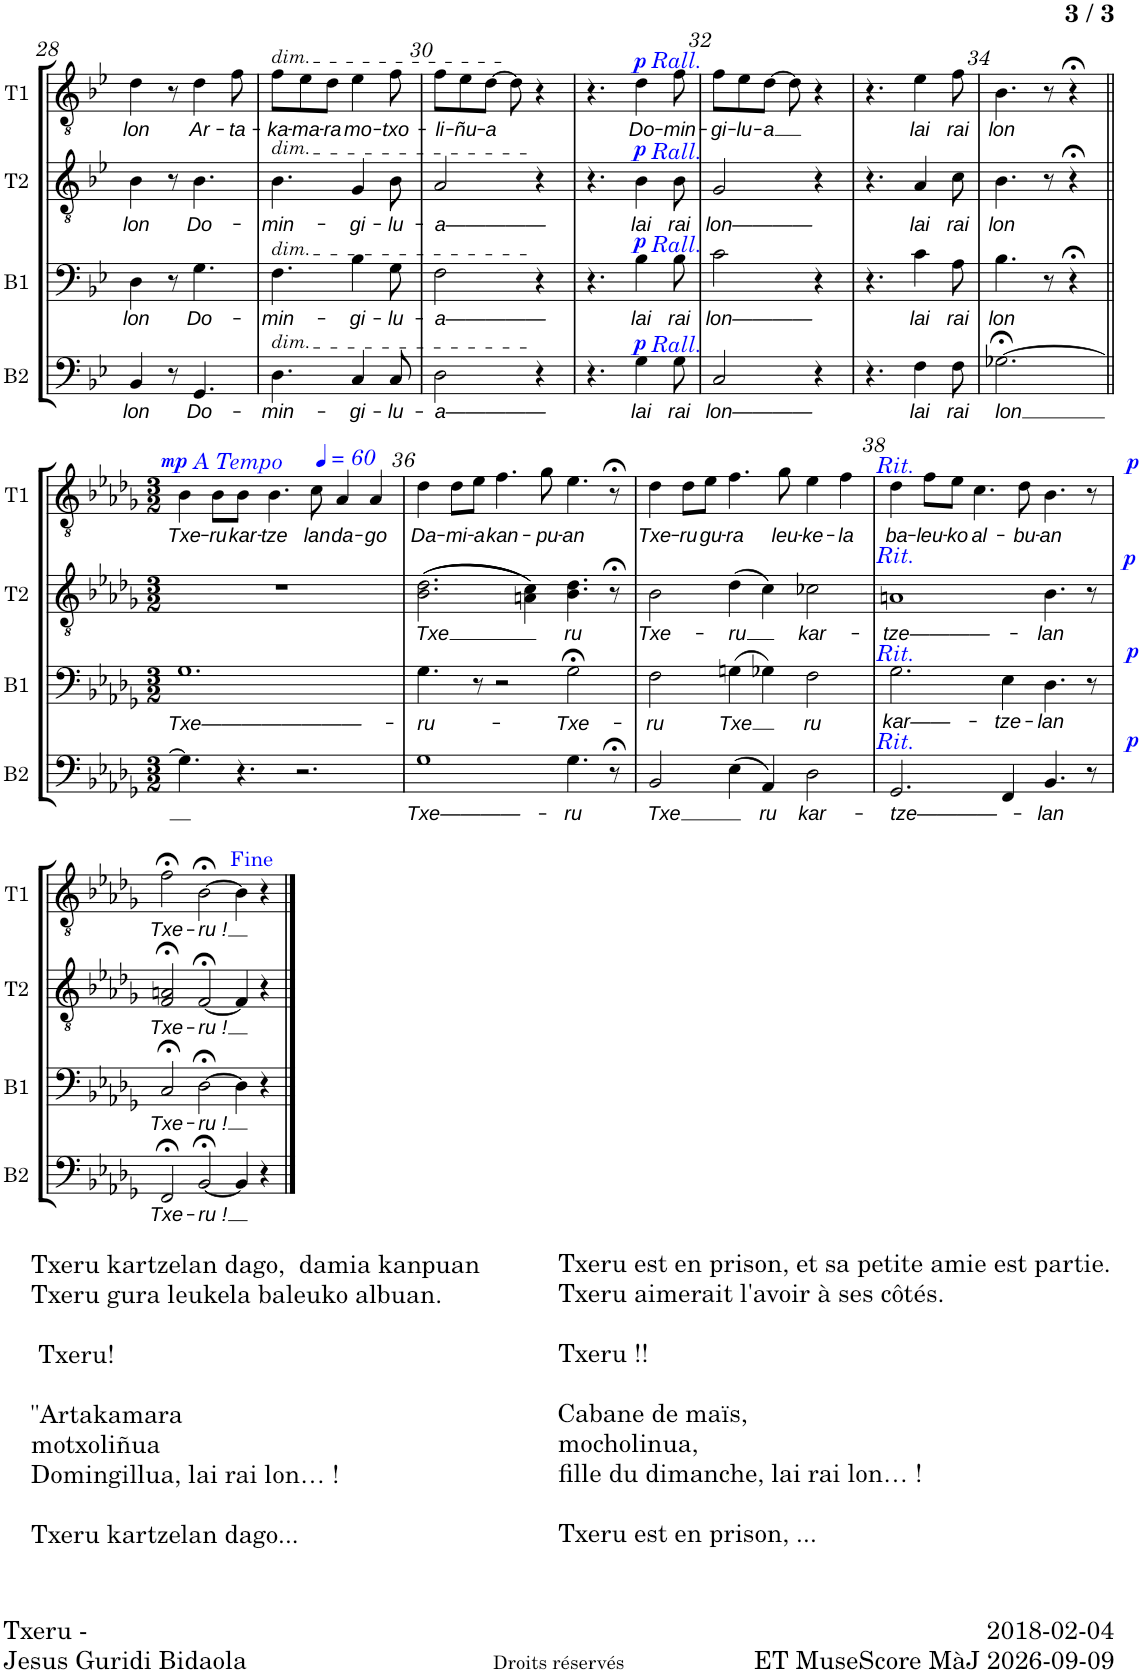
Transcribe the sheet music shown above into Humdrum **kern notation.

**kern	**text	**dynam	**kern	**text	**dynam	**kern	**text	**dynam	**kern	**text	**dynam
*part4	*part4	*part4	*part3	*part3	*part3	*part2	*part2	*part2	*part1	*part1	*part1
*staff4	*staff4	*staff4	*staff3	*staff3	*staff3	*staff2	*staff2	*staff2	*staff1	*staff1	*staff1
*I"Basse	*	*	*I"Baryton	*	*	*I"Ténor 2	*	*	*I"Ténor 1	*	*
*I'B2	*	*	*I'B1	*	*	*I'T2	*	*	*I'T1	*	*
!!LO:PB:g=z
*clefF4	*	*	*clefF4	*	*	*clefGv2	*	*	*clefGv2	*	*
*k[b-e-]	*	*	*k[b-e-]	*	*	*k[b-e-]	*	*	*k[b-e-]	*	*
*M6/8	*	*	*M6/8	*	*	*M6/8	*	*	*M6/8	*	*
=28	=28	=28	=28	=28	=28	=28	=28	=28	=28	=28	=28
!	!LO:LY:b	!	!	!LO:LY:b	!	!	!LO:LY:b	!	!	!LO:LY:b	!
4BB-/	lon	.	4D\	lon	.	4B-\	lon	.	4d\	lon	.
8r	.	.	8r	.	.	8r	.	.	8r	.	.
!	!LO:LY:b	!	!	!LO:LY:b	!	!	!LO:LY:b	!	!	!LO:LY:b	!
4.GG/	Do-	.	4.G\	Do-	.	4.B-\	Do-	.	4d\	Ar-	.
!	!	!	!	!	!	!	!	!	!	!LO:LY:b	!
.	.	.	.	.	.	.	.	.	8f\	-ta-	.
=29	=29	=29	=29	=29	=29	=29	=29	=29	=29	=29	=29
!	!	!	!	!	!	!	!	!	!LO:TX:a:i:t=dim.	!	!
!	!	!	!	!	!	!LO:TX:a:i:t=dim.	!	!	!	!	!
!	!	!	!LO:TX:a:i:t=dim.	!	!	!	!	!	!	!	!
!LO:TX:a:i:t=dim.	!	!	!	!	!	!	!	!	!	!	!
!	!LO:LY:b	!	!	!LO:LY:b	!	!	!LO:LY:b	!	!	!LO:LY:b	!
4.D\	-min-	.	4.F\	-min-	.	4.B-\	-min-	.	8f\L	-ka-	.
!	!	!	!	!	!	!	!	!	!	!LO:LY:b	!
.	.	.	.	.	.	.	.	.	8e-\	-ma-	.
!	!	!	!	!	!	!	!	!	!	!LO:LY:b	!
.	.	.	.	.	.	.	.	.	8d\J	-ra	.
!	!LO:LY:b	!	!	!LO:LY:b	!	!	!LO:LY:b	!	!	!LO:LY:b	!
4C/	-gi-	.	4B-\	-gi-	.	4G/	-gi-	.	4e-\	mo-	.
!	!LO:LY:b	!	!	!LO:LY:b	!	!	!LO:LY:b	!	!	!LO:LY:b	!
8C/	-lu-	.	8G\	-lu-	.	8B-\	-lu-	.	8f\	-txo-	.
=30	=30	=30	=30	=30	=30	=30	=30	=30	=30	=30	=30
!	!LO:LY:b	!	!	!LO:LY:b	!	!	!LO:LY:b	!	!	!LO:LY:b	!
2D\	-a—————	.	2F\	-a—————	.	2A/	-a—————	.	8f\L	-li-	.
!	!	!	!	!	!	!	!	!	!	!LO:LY:b	!
.	.	.	.	.	.	.	.	.	8e-\	-ñu-	.
!	!	!	!	!	!	!	!	!	!	!LO:LY:b	!
.	.	.	.	.	.	.	.	.	[8d\J	-a	.
.	.	.	.	.	.	.	.	.	8d\]	.	.
4r	.	.	4r	.	.	4r	.	.	4r	.	.
=31	=31	=31	=31	=31	=31	=31	=31	=31	=31	=31	=31
4.r	.	.	4.r	.	.	4.r	.	.	4.r	.	.
!	!	!	!	!	!	!	!	!	!LO:TX:a:i:color=#0000FF:t=Rall.	!	!
!	!	!	!	!	!	!LO:TX:a:i:color=#0000FF:t=Rall.	!	!	!	!	!
!	!	!	!LO:TX:a:i:color=#0000FF:t=Rall.	!	!	!	!	!	!	!	!
!LO:TX:a:i:color=#0000FF:t=Rall.	!	!	!	!	!	!	!	!	!	!	!
!	!LO:LY:b	!LO:DY:a	!	!LO:LY:b	!LO:DY:a	!	!LO:LY:b	!LO:DY:a	!	!LO:LY:b	!LO:DY:a
4G\	lai	p	4B-\	lai	p	4B-\	lai	p	4d\	Do-	p
!	!LO:LY:b	!	!	!LO:LY:b	!	!	!LO:LY:b	!	!	!LO:LY:b	!
8G\	rai	.	8B-\	rai	.	8B-\	rai	.	8f\	-min-	.
=32	=32	=32	=32	=32	=32	=32	=32	=32	=32	=32	=32
!	!LO:LY:b	!	!	!LO:LY:b	!	!	!LO:LY:b	!	!	!LO:LY:b	!
2C/	lon————	.	2c\	lon————	.	2G/	lon————	.	8f\L	-gi-	.
!	!	!	!	!	!	!	!	!	!	!LO:LY:b	!
.	.	.	.	.	.	.	.	.	8e-\	-lu-	.
!	!	!	!	!	!	!	!	!	!	!LO:LY:b	!
.	.	.	.	.	.	.	.	.	[8d\J	-a	.
.	.	.	.	.	.	.	.	.	8d\]	.	.
4r	.	.	4r	.	.	4r	.	.	4r	.	.
=33	=33	=33	=33	=33	=33	=33	=33	=33	=33	=33	=33
4.r	.	.	4.r	.	.	4.r	.	.	4.r	.	.
!	!LO:LY:b	!	!	!LO:LY:b	!	!	!LO:LY:b	!	!	!LO:LY:b	!
4F\	lai	.	4c\	lai	.	4A/	lai	.	4e-\	lai	.
!	!LO:LY:b	!	!	!LO:LY:b	!	!	!LO:LY:b	!	!	!LO:LY:b	!
8F\	rai	.	8A\	rai	.	8c\	rai	.	8f\	rai	.
=34	=34	=34	=34	=34	=34	=34	=34	=34	=34	=34	=34
!	!LO:LY:b	!	!	!LO:LY:b	!	!	!LO:LY:b	!	!	!LO:LY:b	!
[2.G-X;<\	lon	.	4.B-\	lon	.	4.B-\	lon	.	4.B-\	lon	.
.	.	.	8r	.	.	8r	.	.	8r	.	.
.	.	.	4r;<	.	.	4r;<	.	.	4r;<	.	.
!!LO:LB:g=z
=35||	=35||	=35||	=35||	=35||	=35||	=35||	=35||	=35||	=35||	=35||	=35||
*k[b-e-a-d-g-]	*	*	*k[b-e-a-d-g-]	*	*	*k[b-e-a-d-g-]	*	*	*k[b-e-a-d-g-]	*	*
*M3/2	*	*	*M3/2	*	*	*M3/2	*	*	*M3/2	*	*
!	!	!	!	!	!	!	!	!	!LO:TX:a:i:color=#0000FF:t=A Tempo	!	!
!	!	!	!	!LO:LY:b	!	!	!	!	!	!LO:LY:b	!LO:DY:a
4.G-\]	.	.	1.G-	Txe————————-	.	1.r	.	.	4B-\	Txe-	mp
!	!	!	!	!	!	!	!	!	!	!LO:LY:b	!
.	.	.	.	.	.	.	.	.	8B-\L	-ru	.
!	!	!	!	!	!	!	!	!	!	!LO:LY:b	!
4.r	.	.	.	.	.	.	.	.	8B-\J	kar-	.
!	!	!	!	!	!	!	!	!	!	!LO:LY:b	!
.	.	.	.	.	.	.	.	.	4.B-\	-tze	.
2.r	.	.	.	.	.	.	.	.	.	.	.
*	*	*	*	*	*	*	*	*	*MM60	*	*
!	!	!	!	!	!	!	!	!	!	!LO:LY:b	!
.	.	.	.	.	.	.	.	.	8c\	lan	.
!	!	!	!	!	!	!	!	!	!	!LO:LY:b	!
.	.	.	.	.	.	.	.	.	4A-/	da-	.
!	!	!	!	!	!	!	!	!	!	!LO:LY:b	!
.	.	.	.	.	.	.	.	.	4A-/	-go	.
=36	=36	=36	=36	=36	=36	=36	=36	=36	=36	=36	=36
!	!LO:LY:b	!	!	!LO:LY:b	!	!	!LO:LY:b	!	!	!LO:LY:b	!
1G-	Txe————-	.	4.G-\	-ru-	.	((2.B-\ 2.d-\	-Txe	.	4d-\	Da-	.
!	!	!	!	!	!	!	!	!	!	!LO:LY:b	!
.	.	.	.	.	.	.	.	.	8d-\L	-mi-	.
!	!	!	!	!	!	!	!	!	!	!LO:LY:b	!
.	.	.	8r	.	.	.	.	.	8e-\J	-a	.
!	!	!	!	!	!	!	!	!	!	!LO:LY:b	!
.	.	.	2r	.	.	.	.	.	4.f\	kan-	.
.	.	.	.	.	.	4An\ 4c\))	.	.	.	.	.
!	!	!	!	!	!	!	!	!	!	!LO:LY:b	!
.	.	.	.	.	.	.	.	.	8g-\	-pu-	.
!	!LO:LY:b	!	!	!LO:LY:b	!	!	!LO:LY:b	!	!	!LO:LY:b	!
4.G-\	-ru	.	2G-;<\	-Txe-	.	4.B-\ 4.d-\	ru	.	4.e-\	-an	.
8r;<	.	.	.	.	.	8r;<	.	.	8r;<	.	.
=37	=37	=37	=37	=37	=37	=37	=37	=37	=37	=37	=37
!	!LO:LY:b	!	!	!LO:LY:b	!	!	!LO:LY:b	!	!	!LO:LY:b	!
2BB-/	-Txe	.	2F\	-ru	.	2B-\	Txe-	.	4d-\	Txe-	.
!	!	!	!	!	!	!	!	!	!	!LO:LY:b	!
.	.	.	.	.	.	.	.	.	8d-\L	-ru	.
!	!	!	!	!	!	!	!	!	!	!LO:LY:b	!
.	.	.	.	.	.	.	.	.	8e-\J	gu-	.
!	!	!	!	!LO:LY:b	!	!	!LO:LY:b	!	!	!LO:LY:b	!
(4E-\	.	.	(4Gn\	-Txe	.	(4d-\	-ru	.	4.f\	-ra	.
!	!LO:LY:b	!	!	!	!	!	!	!	!	!	!
4AA-/)	ru	.	4G-X\)	.	.	4c\)	.	.	.	.	.
!	!	!	!	!	!	!	!	!	!	!LO:LY:b	!
.	.	.	.	.	.	.	.	.	8g-\	leu-	.
!	!LO:LY:b	!	!	!LO:LY:b	!	!	!LO:LY:b	!	!	!LO:LY:b	!
2D-\	kar-	.	2F\	ru	.	2c-X\	kar-	.	4e-\	-ke-	.
!	!	!	!	!	!	!	!	!	!	!LO:LY:b	!
.	.	.	.	.	.	.	.	.	4f\	-la	.
=38	=38	=38	=38	=38	=38	=38	=38	=38	=38	=38	=38
!	!	!	!	!	!	!	!	!	!LO:TX:a:i:color=#0000FF:t=Rit.	!	!
!	!	!	!	!	!	!LO:TX:a:i:color=#0000FF:t=Rit.	!	!	!	!	!
!	!	!	!LO:TX:a:i:color=#0000FF:t=Rit.	!	!	!	!	!	!	!	!
!LO:TX:a:i:color=#0000FF:t=Rit.	!	!	!	!	!	!	!	!	!	!	!
!	!LO:LY:b	!	!	!LO:LY:b	!	!	!LO:LY:b	!	!	!LO:LY:b	!
2.GG-/	-tze————-	.	2.G-\	kar——-	.	1An	-tze————-	.	4d-\	ba-	.
!	!	!	!	!	!	!	!	!	!	!LO:LY:b	!
.	.	.	.	.	.	.	.	.	8f\L	-leu-	.
!	!	!	!	!	!	!	!	!	!	!LO:LY:b	!
.	.	.	.	.	.	.	.	.	8e-\J	-ko	.
!	!	!	!	!	!	!	!	!	!	!LO:LY:b	!
.	.	.	.	.	.	.	.	.	4.c\	al-	.
!	!	!	!	!LO:LY:b	!	!	!	!	!	!	!
4FF/	.	.	4E-\	-tze-	.	.	.	.	.	.	.
!	!	!	!	!	!	!	!	!	!	!LO:LY:b	!
.	.	.	.	.	.	.	.	.	8d-\	-bu-	.
!	!LO:LY:b	!	!	!LO:LY:b	!	!	!LO:LY:b	!	!	!LO:LY:b	!
4.BB-/	-lan	.	4.D-\	-lan	.	4.B-\	-lan	.	4.B-\	-an	.
!	!	!LO:DY:a	!	!	!LO:DY:a	!	!	!LO:DY:a	!	!	!LO:DY:a
8r	.	p	8r	.	p	8r	.	p	8r	.	p
!!LO:LB:g=z
=39	=39	=39	=39	=39	=39	=39	=39	=39	=39	=39	=39
!	!LO:LY:b	!	!	!LO:LY:b	!	!	!LO:LY:b	!	!	!LO:LY:b	!
2FF;</	Txe-	.	2C;</	Txe-	.	2F/;< 2An/;<	Txe-	.	2f;<\	Txe-	.
!	!LO:LY:b	!	!	!LO:LY:b	!	!	!LO:LY:b	!	!	!LO:LY:b	!
[2BB-;</	-ru !	.	[2D-;<\	-ru !	.	[2F;</	-ru !	.	[2B-;<\	-ru !	.
4BB-/]	.	.	4D-\]	.	.	4F/]	.	.	4B-\]	.	.
4r	.	.	4r	.	.	4r	.	.	4r	.	.
==	==	==	==	==	==	==	==	==	==	==	==
*-	*-	*-	*-	*-	*-	*-	*-	*-	*-	*-	*-
